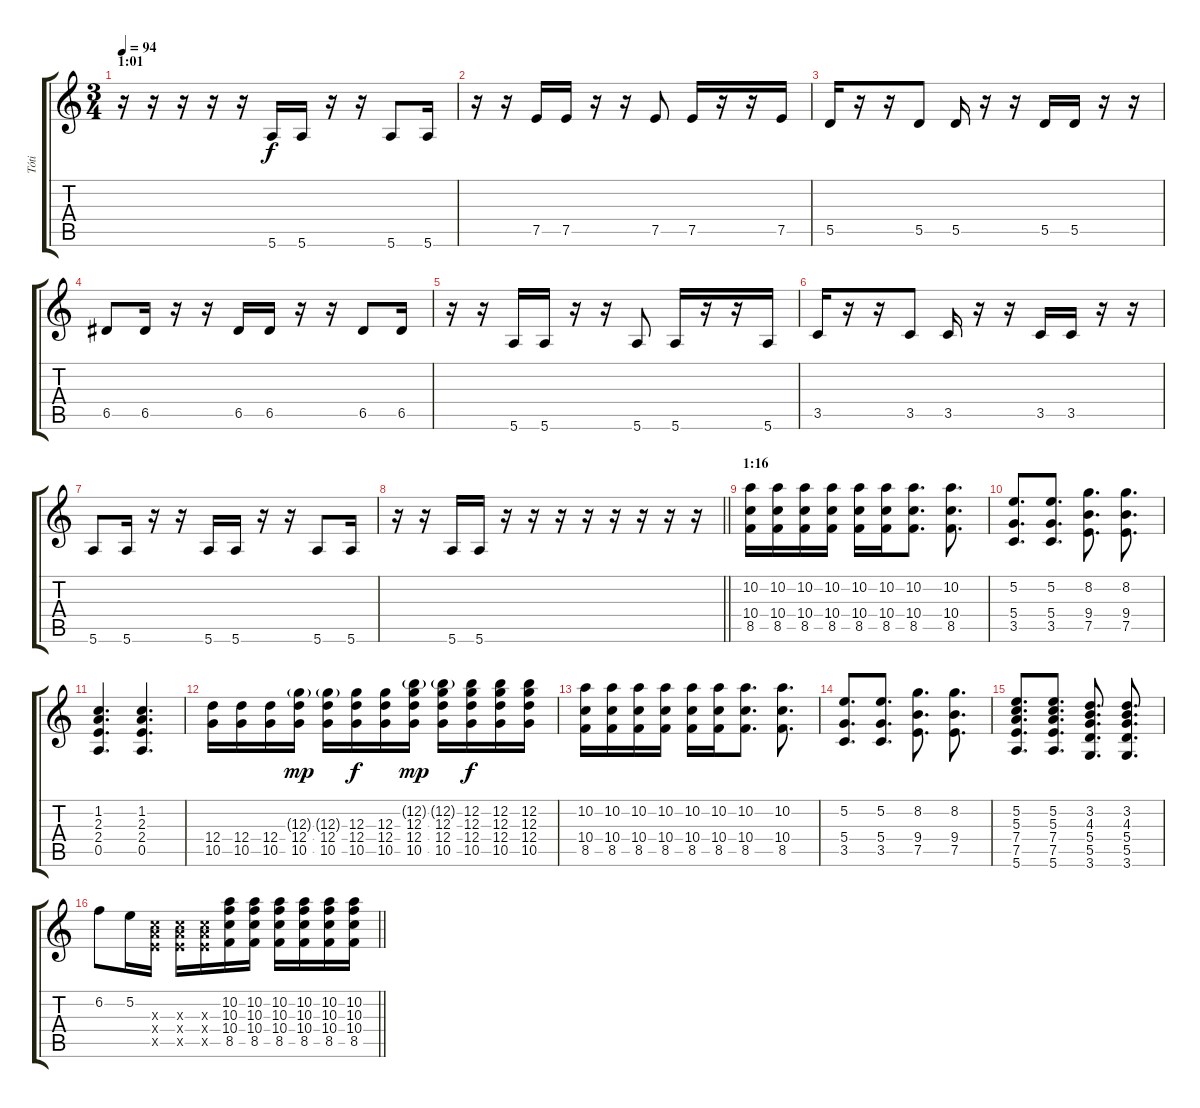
\track ("Tóti" "Tóti") {instrument distortionguitar}
\staff {score tabs}
\tuning (E4 B3 G3 D3 A2 E2) {hide}
\ts (3 4)
\section ("" "1:01")
\tempo 94
\clef g2
\ks c
r.16{dy f} r.16 r.16 r.16 r.16 5.6.16 5.6.16 r.16 r.16 5.6.8 5.6.16 |
r.16 r.16 7.5.16 7.5.16 r.16 r.16 7.5.8 7.5.16 r.16 r.16 7.5.16 |
5.5.16 r.16 r.16 5.5.8 5.5.16 r.16 r.16 5.5.16 5.5.16 r.16 r.16 |
6.5.8 6.5.16 r.16 r.16 6.5.16 6.5.16 r.16 r.16 6.5.8 6.5.16 |
r.16 r.16 5.6.16 5.6.16 r.16 r.16 5.6.8 5.6.16 r.16 r.16 5.6.16 |
3.5.16 r.16 r.16 3.5.8 3.5.16 r.16 r.16 3.5.16 3.5.16 r.16 r.16 |
5.6.8 5.6.16 r.16 r.16 5.6.16 5.6.16 r.16 r.16 5.6.8 5.6.16 |
\barLineRight lightlight
r.16 r.16 5.6.16 5.6.16 r.16 r.16 r.16 r.16 r.16 r.16 r.16 r.16 |
\section ("" "1:16")
(10.2 10.4 8.5).16 (10.2 10.4 8.5).16 (10.2 10.4 8.5).16 (10.2 10.4 8.5).16 (10.2 10.4 8.5).16 (10.2 10.4 8.5).16 (10.2 10.4 8.5).8{d} (10.2 10.4 8.5).8{d} |
(5.2 5.4 3.5).8{d} (5.2 5.4 3.5).8{d} (8.2 9.4 7.5).8{d} (8.2 9.4 7.5).8{d} |
(1.2 2.3 2.4 0.5).4{d} (1.2 2.3 2.4 0.5).4{d} |
(12.4 10.5).16 (12.4 10.5).16 (12.4 10.5).16 (12.3{g} 12.4 10.5).16{dy mp} (12.3{g} 12.4 10.5).16 (12.3 12.4 10.5).16{dy f} (12.3 12.4 10.5).16 (12.2{g} 12.3 12.4 10.5).16{dy mp} (12.2{g} 12.3 12.4 10.5).16 (12.2 12.3 12.4 10.5).16{dy f} (12.2 12.3 12.4 10.5).16 (12.2 12.3 12.4 10.5).16 |
(10.2 10.4 8.5).16 (10.2 10.4 8.5).16 (10.2 10.4 8.5).16 (10.2 10.4 8.5).16 (10.2 10.4 8.5).16 (10.2 10.4 8.5).16 (10.2 10.4 8.5).8{d} (10.2 10.4 8.5).8{d} |
(5.2 5.4 3.5).8{d} (5.2 5.4 3.5).8{d} (8.2 9.4 7.5).8{d} (8.2 9.4 7.5).8{d} |
(5.2 5.3 7.4 7.5 5.6).8{d} (5.2 5.3 7.4 7.5 5.6).8{d} (3.2 4.3 5.4 5.5 3.6).8{d} (3.2 4.3 5.4 5.5 3.6).8{d} |
\barLineRight lightlight
6.2.8 5.2.16 (5.3{x} 7.4{x} 7.5{x}).16 (5.3{x} 7.4{x} 7.5{x}).16 (5.3{x} 7.4{x} 7.5{x}).16 (10.2 10.3 10.4 8.5).16 (10.2 10.3 10.4 8.5).16 (10.2 10.3 10.4 8.5).16 (10.2 10.3 10.4 8.5).16 (10.2 10.3 10.4 8.5).16 (10.2 10.3 10.4 8.5).16
